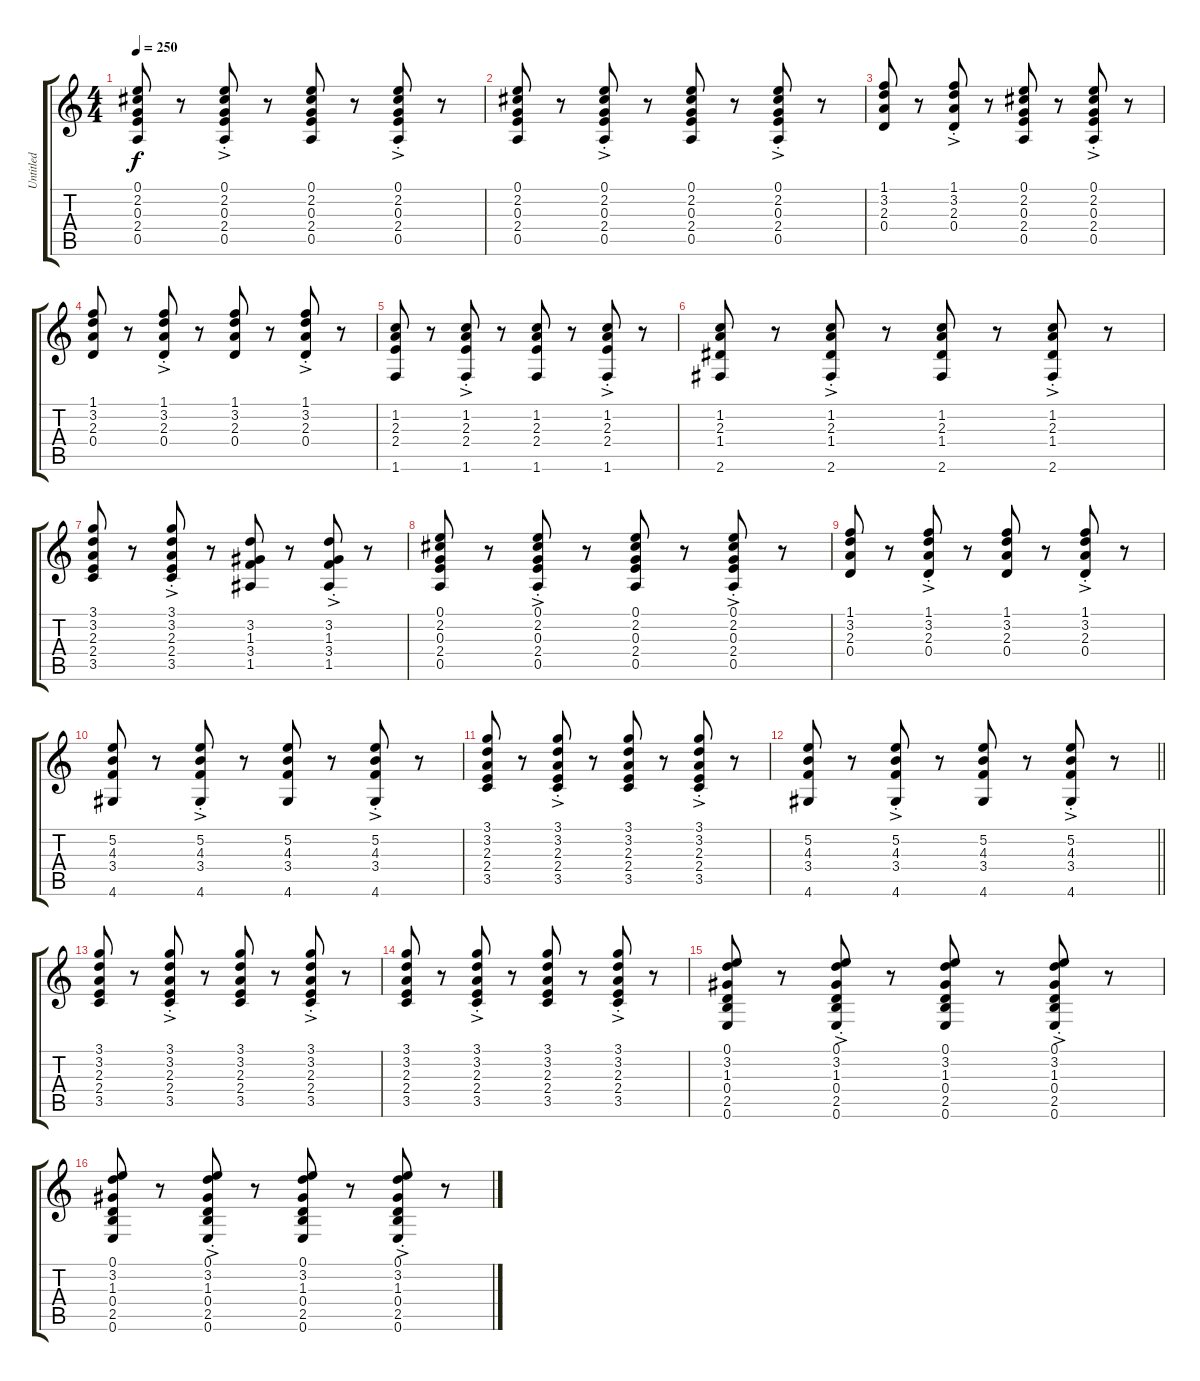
\track ("Untitled" "Untitled") {instrument acousticguitarnylon}
\staff {score tabs}
\tuning (E4 B3 G3 D3 A2 E2) {hide}
\ts (4 4)
\tempo 250
\clef g2
\ks c
(0.1 2.2 0.3 2.4 0.5).8{dy f} r.8 (0.1{ac st} 2.2{ac st} 0.3{ac st} 2.4{ac st} 0.5{ac st}).8 r.8 (0.1 2.2 0.3 2.4 0.5).8 r.8 (0.1{ac st} 2.2{ac st} 0.3{ac st} 2.4{ac st} 0.5{ac st}).8 r.8 |
(0.1 2.2 0.3 2.4 0.5).8 r.8 (0.1{ac st} 2.2{ac st} 0.3{ac st} 2.4{ac st} 0.5{ac st}).8 r.8 (0.1 2.2 0.3 2.4 0.5).8 r.8 (0.1{ac st} 2.2{ac st} 0.3{ac st} 2.4{ac st} 0.5{ac st}).8 r.8 |
(1.1 3.2 2.3 0.4).8 r.8 (1.1{ac st} 3.2{ac st} 2.3{ac st} 0.4{ac st}).8 r.8 (0.1 2.2 0.3 2.4 0.5).8 r.8 (0.1{ac st} 2.2{ac st} 0.3{ac st} 2.4{ac st} 0.5{ac st}).8 r.8 |
(1.1 3.2 2.3 0.4).8 r.8 (1.1{ac st} 3.2{ac st} 2.3{ac st} 0.4{ac st}).8 r.8 (1.1 3.2 2.3 0.4).8 r.8 (1.1{ac st} 3.2{ac st} 2.3{ac st} 0.4{ac st}).8 r.8 |
(1.2 2.3 2.4 1.6).8 r.8 (1.2{ac st} 2.3{ac st} 2.4{ac st} 1.6{ac st}).8 r.8 (1.2 2.3 2.4 1.6).8 r.8 (1.2{ac st} 2.3{ac st} 2.4{ac st} 1.6{ac st}).8 r.8 |
(1.2 2.3 1.4 2.6).8 r.8 (1.2{ac st} 2.3{ac st} 1.4{ac st} 2.6{ac st}).8 r.8 (1.2 2.3 1.4 2.6).8 r.8 (1.2{ac st} 2.3{ac st} 1.4{ac st} 2.6{ac st}).8 r.8 |
(3.1 3.2 2.3 2.4 3.5).8 r.8 (3.1{ac st} 3.2{ac st} 2.3{ac st} 2.4{ac st} 3.5{ac st}).8 r.8 (3.2 1.3 3.4 1.5).8 r.8 (3.2{ac st} 1.3{ac st} 3.4{ac st} 1.5{ac st}).8 r.8 |
(0.1 2.2 0.3 2.4 0.5).8 r.8 (0.1{ac st} 2.2{ac st} 0.3{ac st} 2.4{ac st} 0.5{ac st}).8 r.8 (0.1 2.2 0.3 2.4 0.5).8 r.8 (0.1{ac st} 2.2{ac st} 0.3{ac st} 2.4{ac st} 0.5{ac st}).8 r.8 |
(1.1 3.2 2.3 0.4).8 r.8 (1.1{ac st} 3.2{ac st} 2.3{ac st} 0.4{ac st}).8 r.8 (1.1 3.2 2.3 0.4).8 r.8 (1.1{ac st} 3.2{ac st} 2.3{ac st} 0.4{ac st}).8 r.8 |
(5.2 4.3 3.4 4.6).8 r.8 (5.2{ac st} 4.3{ac st} 3.4{ac st} 4.6{ac st}).8 r.8 (5.2 4.3 3.4 4.6).8 r.8 (5.2{ac st} 4.3{ac st} 3.4{ac st} 4.6{ac st}).8 r.8 |
(3.1 3.2 2.3 2.4 3.5).8 r.8 (3.1{ac st} 3.2{ac st} 2.3{ac st} 2.4{ac st} 3.5{ac st}).8 r.8 (3.1 3.2 2.3 2.4 3.5).8 r.8 (3.1{ac st} 3.2{ac st} 2.3{ac st} 2.4{ac st} 3.5{ac st}).8 r.8 |
\barLineRight lightlight
(5.2 4.3 3.4 4.6).8 r.8 (5.2{ac st} 4.3{ac st} 3.4{ac st} 4.6{ac st}).8 r.8 (5.2 4.3 3.4 4.6).8 r.8 (5.2{ac st} 4.3{ac st} 3.4{ac st} 4.6{ac st}).8 r.8 |
(3.1 3.2 2.3 2.4 3.5).8 r.8 (3.1{ac st} 3.2{ac st} 2.3{ac st} 2.4{ac st} 3.5{ac st}).8 r.8 (3.1 3.2 2.3 2.4 3.5).8 r.8 (3.1{ac st} 3.2{ac st} 2.3{ac st} 2.4{ac st} 3.5{ac st}).8 r.8 |
(3.1 3.2 2.3 2.4 3.5).8 r.8 (3.1{ac st} 3.2{ac st} 2.3{ac st} 2.4{ac st} 3.5{ac st}).8 r.8 (3.1 3.2 2.3 2.4 3.5).8 r.8 (3.1{ac st} 3.2{ac st} 2.3{ac st} 2.4{ac st} 3.5{ac st}).8 r.8 |
(0.1 3.2 1.3 0.4 2.5 0.6).8 r.8 (0.1{ac st} 3.2{ac st} 1.3{ac st} 0.4{ac st} 2.5{ac st} 0.6{ac st}).8 r.8 (0.1 3.2 1.3 0.4 2.5 0.6).8 r.8 (0.1{ac st} 3.2{ac st} 1.3{ac st} 0.4{ac st} 2.5{ac st} 0.6{ac st}).8 r.8 |
(0.1 3.2 1.3 0.4 2.5 0.6).8 r.8 (0.1{ac st} 3.2{ac st} 1.3{ac st} 0.4{ac st} 2.5{ac st} 0.6{ac st}).8 r.8 (0.1 3.2 1.3 0.4 2.5 0.6).8 r.8 (0.1{ac st} 3.2{ac st} 1.3{ac st} 0.4{ac st} 2.5{ac st} 0.6{ac st}).8 r.8
